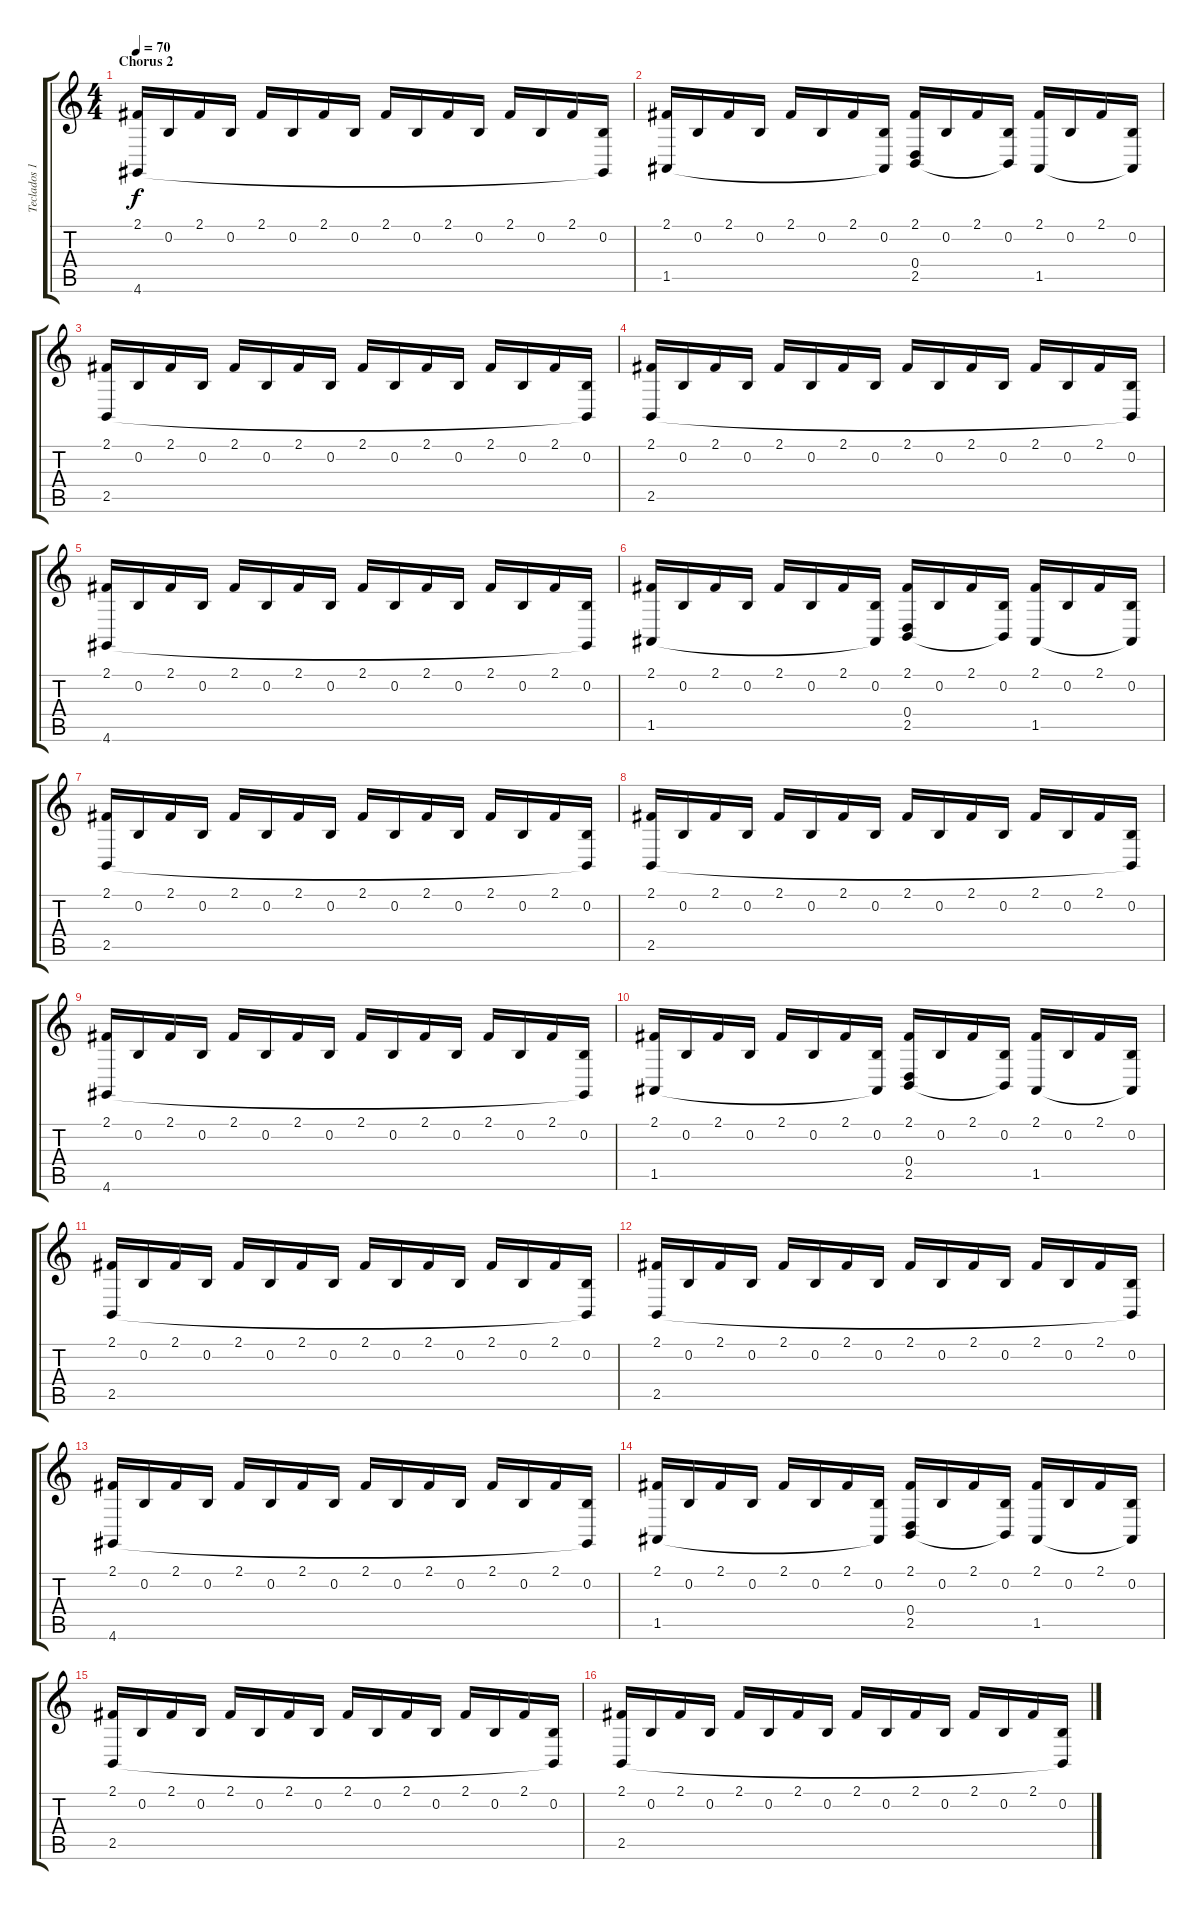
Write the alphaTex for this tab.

\track ("Teclados 1" "Teclados 1") {instrument pad7halo}
\staff {score tabs}
\tuning (E4 B3 G3 D3 A2 E2) {hide}
\ts (4 4)
\section ("" "Chorus 2")
\tempo 70
\clef g2
\ks c
(2.1 4.6).16{dy f} 0.2.16 2.1.16 0.2.16 2.1.16 0.2.16 2.1.16 0.2.16 2.1.16 0.2.16 2.1.16 0.2.16 2.1.16 0.2.16 2.1.16 (0.2 4.6{t}).16 |
(2.1 1.5).16 0.2.16 2.1.16 0.2.16 2.1.16 0.2.16 2.1.16 (0.2 1.5{t}).16 (2.1 0.4 2.5).16 0.2.16 2.1.16 (0.2 2.5{t}).16 (2.1 1.5).16 0.2.16 2.1.16 (0.2 1.5{t}).16 |
(2.1 2.5).16 0.2.16 2.1.16 0.2.16 2.1.16 0.2.16 2.1.16 0.2.16 2.1.16 0.2.16 2.1.16 0.2.16 2.1.16 0.2.16 2.1.16 (0.2 2.5{t}).16 |
(2.1 2.5).16 0.2.16 2.1.16 0.2.16 2.1.16 0.2.16 2.1.16 0.2.16 2.1.16 0.2.16 2.1.16 0.2.16 2.1.16 0.2.16 2.1.16 (0.2 2.5{t}).16 |
(2.1 4.6).16 0.2.16 2.1.16 0.2.16 2.1.16 0.2.16 2.1.16 0.2.16 2.1.16 0.2.16 2.1.16 0.2.16 2.1.16 0.2.16 2.1.16 (0.2 4.6{t}).16 |
(2.1 1.5).16 0.2.16 2.1.16 0.2.16 2.1.16 0.2.16 2.1.16 (0.2 1.5{t}).16 (2.1 0.4 2.5).16 0.2.16 2.1.16 (0.2 2.5{t}).16 (2.1 1.5).16 0.2.16 2.1.16 (0.2 1.5{t}).16 |
(2.1 2.5).16 0.2.16 2.1.16 0.2.16 2.1.16 0.2.16 2.1.16 0.2.16 2.1.16 0.2.16 2.1.16 0.2.16 2.1.16 0.2.16 2.1.16 (0.2 2.5{t}).16 |
(2.1 2.5).16 0.2.16 2.1.16 0.2.16 2.1.16 0.2.16 2.1.16 0.2.16 2.1.16 0.2.16 2.1.16 0.2.16 2.1.16 0.2.16 2.1.16 (0.2 2.5{t}).16 |
(2.1 4.6).16 0.2.16 2.1.16 0.2.16 2.1.16 0.2.16 2.1.16 0.2.16 2.1.16 0.2.16 2.1.16 0.2.16 2.1.16 0.2.16 2.1.16 (0.2 4.6{t}).16 |
(2.1 1.5).16 0.2.16 2.1.16 0.2.16 2.1.16 0.2.16 2.1.16 (0.2 1.5{t}).16 (2.1 0.4 2.5).16 0.2.16 2.1.16 (0.2 2.5{t}).16 (2.1 1.5).16 0.2.16 2.1.16 (0.2 1.5{t}).16 |
(2.1 2.5).16 0.2.16 2.1.16 0.2.16 2.1.16 0.2.16 2.1.16 0.2.16 2.1.16 0.2.16 2.1.16 0.2.16 2.1.16 0.2.16 2.1.16 (0.2 2.5{t}).16 |
(2.1 2.5).16 0.2.16 2.1.16 0.2.16 2.1.16 0.2.16 2.1.16 0.2.16 2.1.16 0.2.16 2.1.16 0.2.16 2.1.16 0.2.16 2.1.16 (0.2 2.5{t}).16 |
(2.1 4.6).16 0.2.16 2.1.16 0.2.16 2.1.16 0.2.16 2.1.16 0.2.16 2.1.16 0.2.16 2.1.16 0.2.16 2.1.16 0.2.16 2.1.16 (0.2 4.6{t}).16 |
(2.1 1.5).16 0.2.16 2.1.16 0.2.16 2.1.16 0.2.16 2.1.16 (0.2 1.5{t}).16 (2.1 0.4 2.5).16 0.2.16 2.1.16 (0.2 2.5{t}).16 (2.1 1.5).16 0.2.16 2.1.16 (0.2 1.5{t}).16 |
(2.1 2.5).16 0.2.16 2.1.16 0.2.16 2.1.16 0.2.16 2.1.16 0.2.16 2.1.16 0.2.16 2.1.16 0.2.16 2.1.16 0.2.16 2.1.16 (0.2 2.5{t}).16 |
(2.1 2.5).16 0.2.16 2.1.16 0.2.16 2.1.16 0.2.16 2.1.16 0.2.16 2.1.16 0.2.16 2.1.16 0.2.16 2.1.16 0.2.16 2.1.16 (0.2 2.5{t}).16
